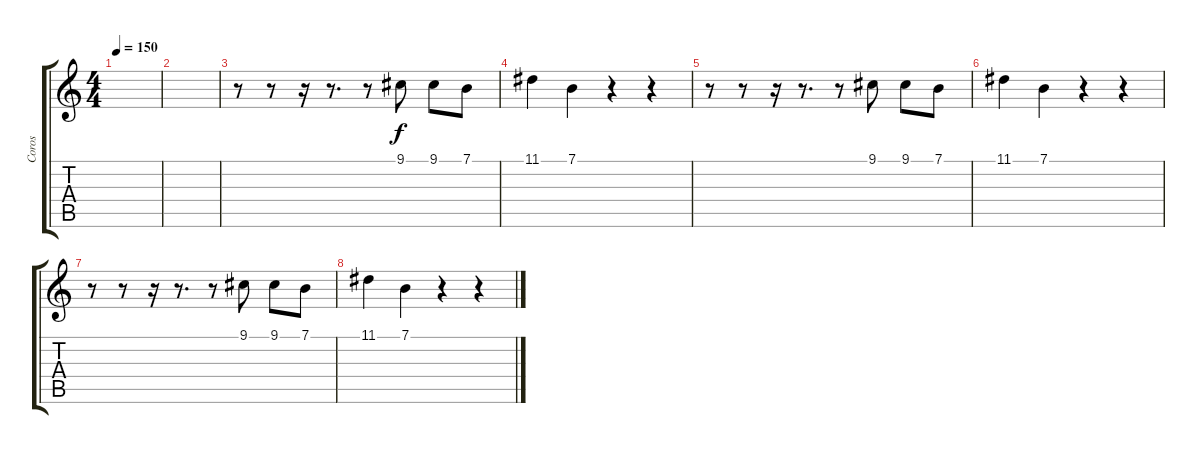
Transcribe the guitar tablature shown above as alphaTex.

\track ("Coros" "Coros") {instrument lead6voice}
\staff {score tabs}
\tuning (E4 B3 G3 D3 A2 E2) {hide}
\ts (4 4)
\tempo 150
\clef g2
\ks c
|
|
r.8 r.8 r.16 r.8{d} r.8 9.1.8 9.1.8 7.1.8 |
11.1.4 7.1.4 r.4 r.4 |
r.8 r.8 r.16 r.8{d} r.8 9.1.8 9.1.8 7.1.8 |
11.1.4 7.1.4 r.4 r.4 |
r.8 r.8 r.16 r.8{d} r.8 9.1.8 9.1.8 7.1.8 |
11.1.4 7.1.4 r.4 r.4
